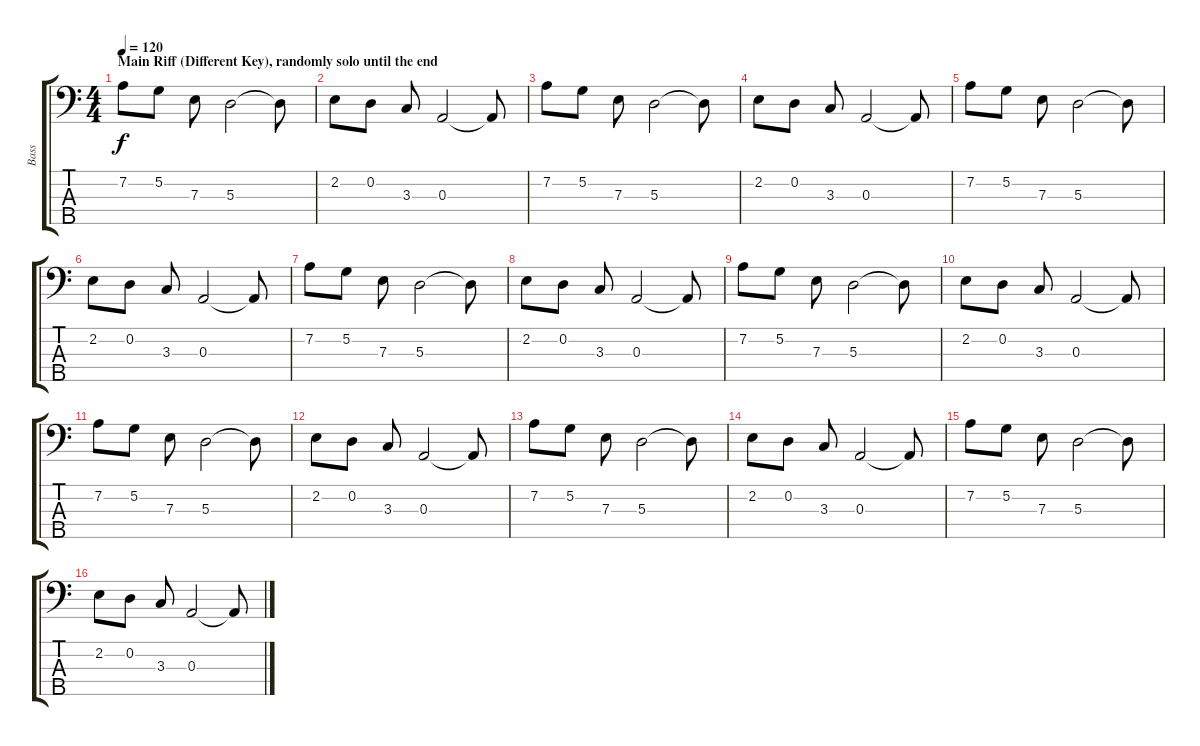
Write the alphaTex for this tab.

\track ("Bass" "Bass") {instrument electricbassfinger}
\staff {score tabs}
\tuning (G2 D2 A1 E1 B0) {hide}
\ts (4 4)
\section ("" "Main Riff (Different Key), randomly solo until the end")
\tempo 120
\clef f4
\ks c
7.2.8{dy f} 5.2.8 7.3.8 5.3.2 5.3{t}.8 |
2.2.8 0.2.8 3.3.8 0.3.2 0.3{t}.8 |
7.2.8 5.2.8 7.3.8 5.3.2 5.3{t}.8 |
2.2.8 0.2.8 3.3.8 0.3.2 0.3{t}.8 |
7.2.8 5.2.8 7.3.8 5.3.2 5.3{t}.8 |
2.2.8 0.2.8 3.3.8 0.3.2 0.3{t}.8 |
7.2.8 5.2.8 7.3.8 5.3.2 5.3{t}.8 |
2.2.8 0.2.8 3.3.8 0.3.2 0.3{t}.8 |
7.2.8 5.2.8 7.3.8 5.3.2 5.3{t}.8 |
2.2.8 0.2.8 3.3.8 0.3.2 0.3{t}.8 |
7.2.8 5.2.8 7.3.8 5.3.2 5.3{t}.8 |
2.2.8 0.2.8 3.3.8 0.3.2 0.3{t}.8 |
7.2.8 5.2.8 7.3.8 5.3.2 5.3{t}.8 |
2.2.8 0.2.8 3.3.8 0.3.2 0.3{t}.8 |
7.2.8 5.2.8 7.3.8 5.3.2 5.3{t}.8 |
2.2.8 0.2.8 3.3.8 0.3.2 0.3{t}.8
